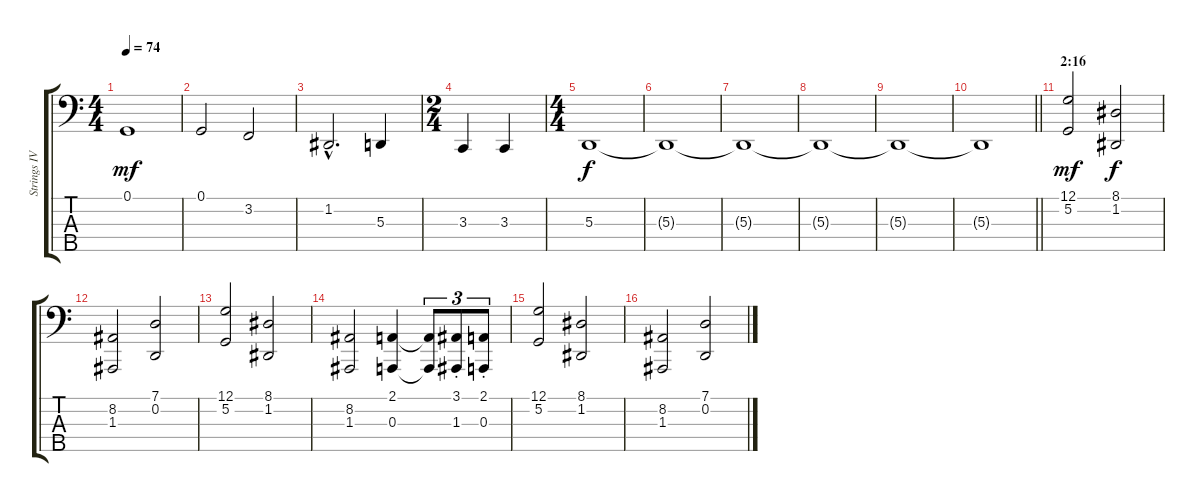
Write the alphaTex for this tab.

\track ("Strings IV" "Strings IV") {instrument stringensemble1}
\staff {score tabs}
\tuning (G2 D2 A1 E1 B0) {hide}
\ts (4 4)
\tempo 74
\clef f4
\ks c
0.1.1{dy mf} |
0.1.2 3.2.2 |
1.2{hac}.2{d} 5.3.4 |
\ts (2 4)
3.3.4 3.3.4 |
\ts (4 4)
5.3.1{dy f volume 10} |
5.3{t}.1 |
5.3{t}.1 |
5.3{t}.1 |
5.3{t}.1 |
\barLineRight lightlight
5.3{t}.1{volume 16} |
\section ("" "2:16 ")
(12.1 5.2).2{dy mf volume 15} (8.1 1.2).2{dy f} |
(8.2 1.3).2 (7.1 0.2).2 |
(12.1 5.2).2 (8.1 1.2).2 |
(8.2 1.3).2 (2.1 0.3).4 (2.1{t} 0.3{t}).8{tu (3 2)} (3.1{st} 1.3{st}).8{tu (3 2)} (2.1{st} 0.3{st}).8{tu (3 2)} |
(12.1 5.2).2 (8.1 1.2).2 |
(8.2 1.3).2 (7.1 0.2).2
